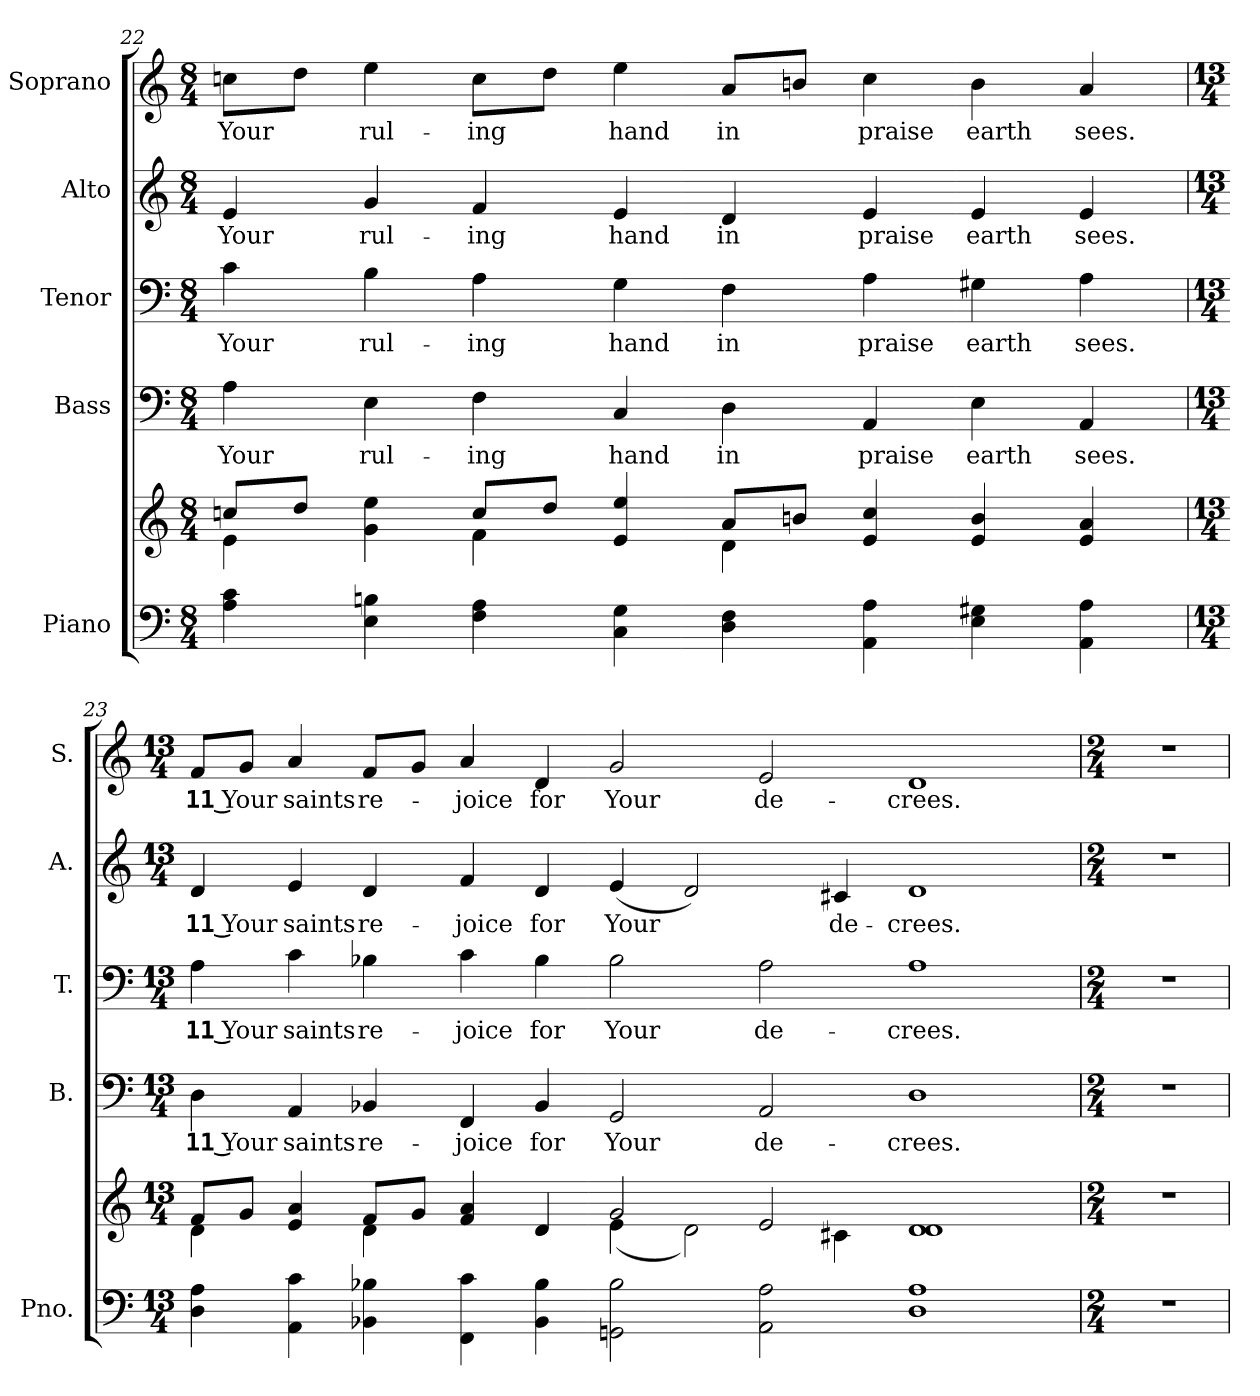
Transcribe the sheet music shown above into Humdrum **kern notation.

**kern	**kern	**kern	**text	**kern	**text	**kern	**text	**kern	**text
*part5	*part5	*part4	*part4	*part3	*part3	*part2	*part2	*part1	*part1
*staff6	*staff5	*staff4	*staff4	*staff3	*staff3	*staff2	*staff2	*staff1	*staff1
*I"Piano	*	*I"Bass	*	*I"Tenor	*	*I"Alto	*	*I"Soprano	*
*I'Pno.	*	*I'B.	*	*I'T.	*	*I'A.	*	*I'S.	*
!!LO:PB:g=z
*clefF4	*clefG2	*clefF4	*	*clefF4	*	*clefG2	*	*clefG2	*
*k[]	*k[]	*k[]	*	*k[]	*	*k[]	*	*k[]	*
*C:	*C:	*C:	*	*C:	*	*C:	*	*C:	*
*M8/4	*M8/4	*M8/4	*	*M8/4	*	*M8/4	*	*M8/4	*
=22	=22	=22	=22	=22	=22	=22	=22	=22	=22
*	*^	*	*	*	*	*	*	*	*
!	!	!	!	!LO:LY:b:color=#000000	!	!	!	!	!	!
!	!	!	!	!	!	!LO:LY:b:color=#000000	!	!	!	!
!	!	!	!	!	!	!	!	!LO:LY:b:color=#000000	!	!
!	!	!	!	!	!	!	!	!	!	!LO:LY:b:color=#000000
4Ai\ 4ci	8ccni/L	4ei\	4Ai\	Your	4ci\	Your	4ei/	Your	8ccni\L	Your
.	8ddi/J	.	.	.	.	.	.	.	8ddi\J	.
!	!	!	!	!LO:LY:b:color=#000000	!	!	!	!	!	!
!	!	!	!	!	!	!LO:LY:b:color=#000000	!	!	!	!
!	!	!	!	!	!	!	!	!LO:LY:b:color=#000000	!	!
!	!	!	!	!	!	!	!	!	!	!LO:LY:b:color=#000000
4Ei\ 4Bni	4gi\ 4eei	4ryy	4Ei\	rul-	4Bi\	rul-	4gi/	rul-	4eei\	rul-
!	!	!	!	!LO:LY:b:color=#000000	!	!	!	!	!	!
!	!	!	!	!	!	!LO:LY:b:color=#000000	!	!	!	!
!	!	!	!	!	!	!	!	!LO:LY:b:color=#000000	!	!
!	!	!	!	!	!	!	!	!	!	!LO:LY:b:color=#000000
4Fi\ 4Ai	8cci/L	4fi\	4Fi\	-ing	4Ai\	-ing	4fi/	-ing	8cci\L	-ing
.	8ddi/J	.	.	.	.	.	.	.	8ddi\J	.
!	!	!	!	!LO:LY:b:color=#000000	!	!	!	!	!	!
!	!	!	!	!	!	!LO:LY:b:color=#000000	!	!	!	!
!	!	!	!	!	!	!	!	!LO:LY:b:color=#000000	!	!
!	!	!	!	!	!	!	!	!	!	!LO:LY:b:color=#000000
4Ci\ 4Gi	4ei/ 4eei	4ryy	4Ci/	hand	4Gi\	hand	4ei/	hand	4eei\	hand
!	!	!	!	!LO:LY:b:color=#000000	!	!	!	!	!	!
!	!	!	!	!	!	!LO:LY:b:color=#000000	!	!	!	!
!	!	!	!	!	!	!	!	!LO:LY:b:color=#000000	!	!
!	!	!	!	!	!	!	!	!	!	!LO:LY:b:color=#000000
4Di\ 4Fi	8ai/L	4di\	4Di\	in	4Fi\	in	4di/	in	8ai/L	in
.	8bni/J	.	.	.	.	.	.	.	8bni/J	.
!	!	!	!	!LO:LY:b:color=#000000	!	!	!	!	!	!
!	!	!	!	!	!	!LO:LY:b:color=#000000	!	!	!	!
!	!	!	!	!	!	!	!	!LO:LY:b:color=#000000	!	!
!	!	!	!	!	!	!	!	!	!	!LO:LY:b:color=#000000
4AAi\ 4Ai	4ei/ 4cci	2ryy	4AAi/	praise	4Ai\	praise	4ei/	praise	4cci\	praise
!	!	!	!	!LO:LY:b:color=#000000	!	!	!	!	!	!
!	!	!	!	!	!	!LO:LY:b:color=#000000	!	!	!	!
!	!	!	!	!	!	!	!	!LO:LY:b:color=#000000	!	!
!	!	!	!	!	!	!	!	!	!	!LO:LY:b:color=#000000
4Ei\ 4G#Xi	4ei/ 4bi	.	4Ei\	earth	4G#Xi\	earth	4ei/	earth	4bi\	earth
!	!	!	!	!LO:LY:b:color=#000000	!	!	!	!	!	!
!	!	!	!	!	!	!LO:LY:b:color=#000000	!	!	!	!
!	!	!	!	!	!	!	!	!LO:LY:b:color=#000000	!	!
!	!	!	!	!	!	!	!	!	!	!LO:LY:b:color=#000000
4AAi\ 4Ai	4ei/ 4ai	4ryy	4AAi/	sees.	4Ai\	sees.	4ei/	sees.	4ai/	sees.
!!LO:PB:g=z
=23	=23	=23	=23	=23	=23	=23	=23	=23	=23	=23
*M13/4	*M13/4	*	*M13/4	*	*M13/4	*	*M13/4	*	*M13/4	*
!	!	!	!	!LO:LY:b:color=#000000	!	!	!	!	!	!
!	!	!	!	!	!	!LO:LY:b:color=#000000	!	!	!	!
!	!	!	!	!	!	!	!	!LO:LY:b:color=#000000	!	!
!	!	!	!	!	!	!	!	!	!	!LO:LY:b:color=#000000
4Di\ 4Ai	8fi/L	4di\	4Di\	11 Your	4Ai\	11 Your	4di/	11 Your	8fi/L	11 Your
.	8gi/J	.	.	.	.	.	.	.	8gi/J	.
!	!	!	!	!LO:LY:b:color=#000000	!	!	!	!	!	!
!	!	!	!	!	!	!LO:LY:b:color=#000000	!	!	!	!
!	!	!	!	!	!	!	!	!LO:LY:b:color=#000000	!	!
!	!	!	!	!	!	!	!	!	!	!LO:LY:b:color=#000000
4AAi\ 4ci	4ei/ 4ai	4ryy	4AAi/	saints	4ci\	saints	4ei/	saints	4ai/	saints
!	!	!	!	!LO:LY:b:color=#000000	!	!	!	!	!	!
!	!	!	!	!	!	!LO:LY:b:color=#000000	!	!	!	!
!	!	!	!	!	!	!	!	!LO:LY:b:color=#000000	!	!
!	!	!	!	!	!	!	!	!	!	!LO:LY:b:color=#000000
4BB-Xi\ 4B-Xi	8fi/L	4di\	4BB-Xi/	re-	4B-Xi\	re-	4di/	re-	8fi/L	re-
.	8gi/J	.	.	.	.	.	.	.	8gi/J	.
!	!	!	!	!LO:LY:b:color=#000000	!	!	!	!	!	!
!	!	!	!	!	!	!LO:LY:b:color=#000000	!	!	!	!
!	!	!	!	!	!	!	!	!LO:LY:b:color=#000000	!	!
!	!	!	!	!	!	!	!	!	!	!LO:LY:b:color=#000000
4FFi\ 4ci	4fi/ 4ai	2ryy	4FFi/	-joice	4ci\	-joice	4fi/	-joice	4ai/	-joice
!	!	!	!	!LO:LY:b:color=#000000	!	!	!	!	!	!
!	!	!	!	!	!	!LO:LY:b:color=#000000	!	!	!	!
!	!	!	!	!	!	!	!	!LO:LY:b:color=#000000	!	!
!	!	!	!	!	!	!	!	!	!	!LO:LY:b:color=#000000
4BB-i\ 4B-i	4di/	.	4BB-i/	for	4B-i\	for	4di/	for	4di/	for
!	!	!	!	!LO:LY:b:color=#000000	!	!	!	!	!	!
!	!	!	!	!	!	!LO:LY:b:color=#000000	!	!	!	!
!	!	!	!	!	!	!	!	!LO:LY:b:color=#000000	!	!
!	!	!	!	!	!	!	!	!	!	!LO:LY:b:color=#000000
2GGni\ 2B-i	2gi/	(4ei\	2GGi/	Your	2B-i\	Your	(4ei/	Your	2gi/	Your
.	.	2di\)	.	.	.	.	2di/)	.	.	.
!	!	!	!	!LO:LY:b:color=#000000	!	!	!	!	!	!
!	!	!	!	!	!	!LO:LY:b:color=#000000	!	!	!	!
!	!	!	!	!	!	!	!	!	!	!LO:LY:b:color=#000000
2AAi\ 2Ai	2ei/	.	2AAi/	de-	2Ai\	de-	.	.	2ei/	de-
!	!	!	!	!	!	!	!	!LO:LY:b:color=#000000	!	!
.	.	4c#Xi\	.	.	.	.	4c#Xi/	de-	.	.
!	!	!	!	!LO:LY:b:color=#000000	!	!	!	!	!	!
!	!	!	!	!	!	!LO:LY:b:color=#000000	!	!	!	!
!	!	!	!	!	!	!	!	!LO:LY:b:color=#000000	!	!
!	!	!	!	!	!	!	!	!	!	!LO:LY:b:color=#000000
1Di 1Ai	1di 1di	1ryy	1Di	-crees.	1Ai	-crees.	1di	-crees.	1di	-crees.
*	*v	*v	*	*	*	*	*	*	*	*
!!LO:PB:g=z
=24	=24	=24	=24	=24	=24	=24	=24	=24	=24
*M2/4	*M2/4	*M2/4	*	*M2/4	*	*M2/4	*	*M2/4	*
*	*^	*	*	*	*	*	*	*	*
!LO:N:vis=1	!LO:N:vis=1	!	!LO:N:vis=1	!	!LO:N:vis=1	!	!LO:N:vis=1	!	!LO:N:vis=1	!
*	*v	*v	*	*	*	*	*	*	*	*
2r	2r	2r	.	2r	.	2r	.	2r	.
=	=	=	=	=	=	=	=	=	=
*-	*-	*-	*-	*-	*-	*-	*-	*-	*-
